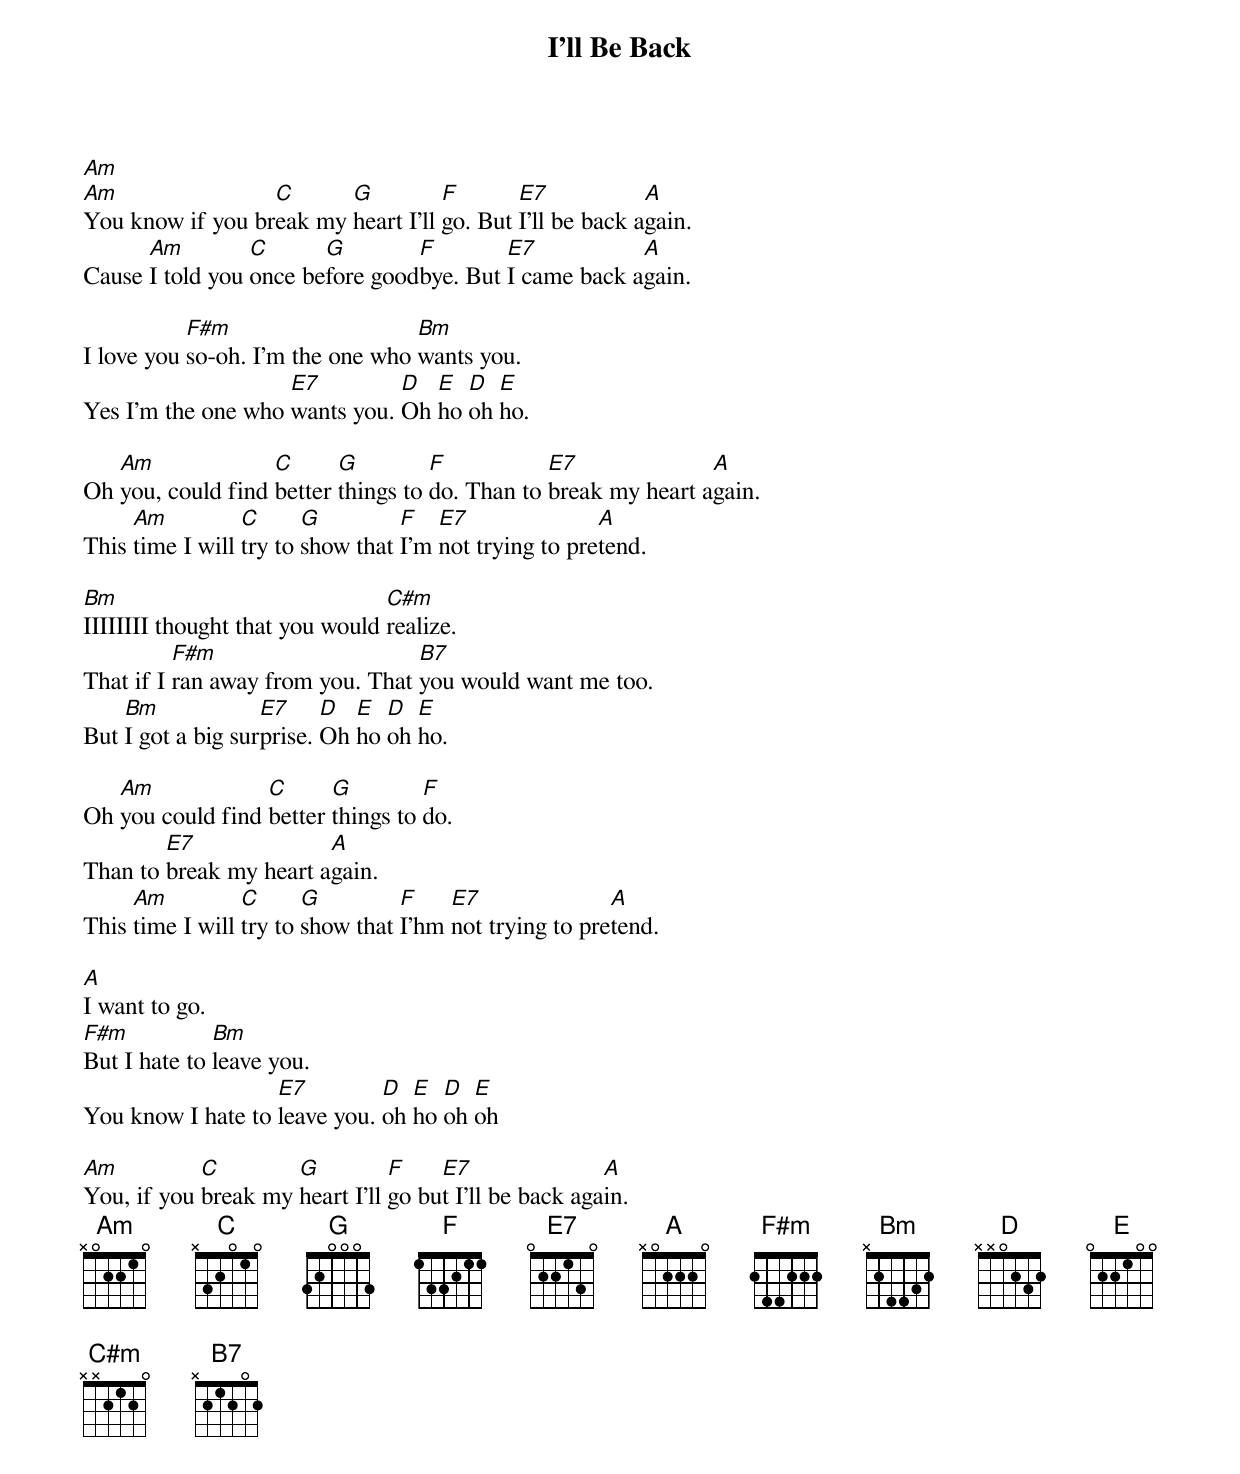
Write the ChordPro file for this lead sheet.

{title:I'll Be Back}
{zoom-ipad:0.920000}

[Am]
[Am]You know if you br[C]eak my [G]heart I'll [F]go. But [E7]I'll be back a[A]gain.
Cause [Am]I told you [C]once be[G]fore good[F]bye. But [E7]I came back a[A]gain.

I love you [F#m]so-oh. I'm the one who [Bm]wants you.
Yes I'm the one who [E7]wants you. [D]Oh [E]ho [D]oh [E]ho.

Oh [Am]you, could find [C]better [G]things to [F]do. Than to [E7]break my heart a[A]gain.
This [Am]time I will [C]try to [G]show that [F]I'm [E7]not trying to pre[A]tend.

[Bm]IIIIIIII thought that you would [C#m]realize.
That if I [F#m]ran away from you. That [B7]you would want me too.
But [Bm]I got a big sur[E7]prise. [D]Oh [E]ho [D]oh [E]ho.

Oh [Am]you could find [C]better [G]things to [F]do.
Than to [E7]break my heart a[A]gain.
This [Am]time I will [C]try to [G]show that [F]I'hm [E7]not trying to pre[A]tend.

[A]I want to go.
[F#m]But I hate to [Bm]leave you.
You know I hate to [E7]leave you. [D]oh [E]ho [D]oh [E]oh

[Am]You, if you [C]break my [G]heart I'll [F]go bu[E7]t I'll be back aga[A]in.
